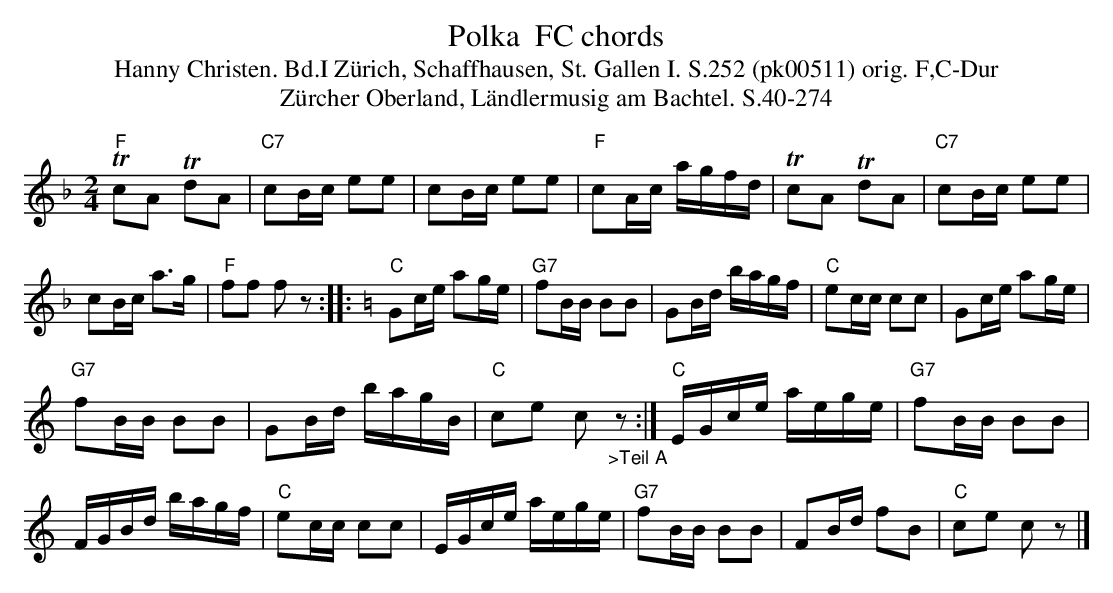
X:1
T: Polka  FC chords
T:Hanny Christen. Bd.I Zürich, Schaffhausen, St. Gallen I. S.252 (pk00511) orig. F,C-Dur
T: Z\"urcher Oberland, L\"andlermusig am Bachtel. S.40-274
M:2/4
L:1/16
K:F %%MIDI gchordon
"F"Tc2A2 Td2A2 | "C7"c2Bc e2e2 | c2Bc e2e2 | "F"c2Ac agfd | Tc2A2 Td2A2 | "C7"c2Bc e2e2 |
c2Bc a3g | "F"f2f2 f2z2 :: [K:C] "C"G2ce a2ge | "G7"f2BB B2B2 | G2Bd bagf | "C"e2cc c2c2 | G2ce a2ge |
"G7"f2BB B2B2 | G2Bd bagB | "C"c2e2 c2"_>Teil A"z2 :| "C"EGce aege | "G7"f2BB B2B2 |
FGBd bagf | "C"e2cc c2c2 | EGce aege | "G7"f2BB B2B2 | F2Bd f2B2 | "C"c2e2 c2z2 |]
